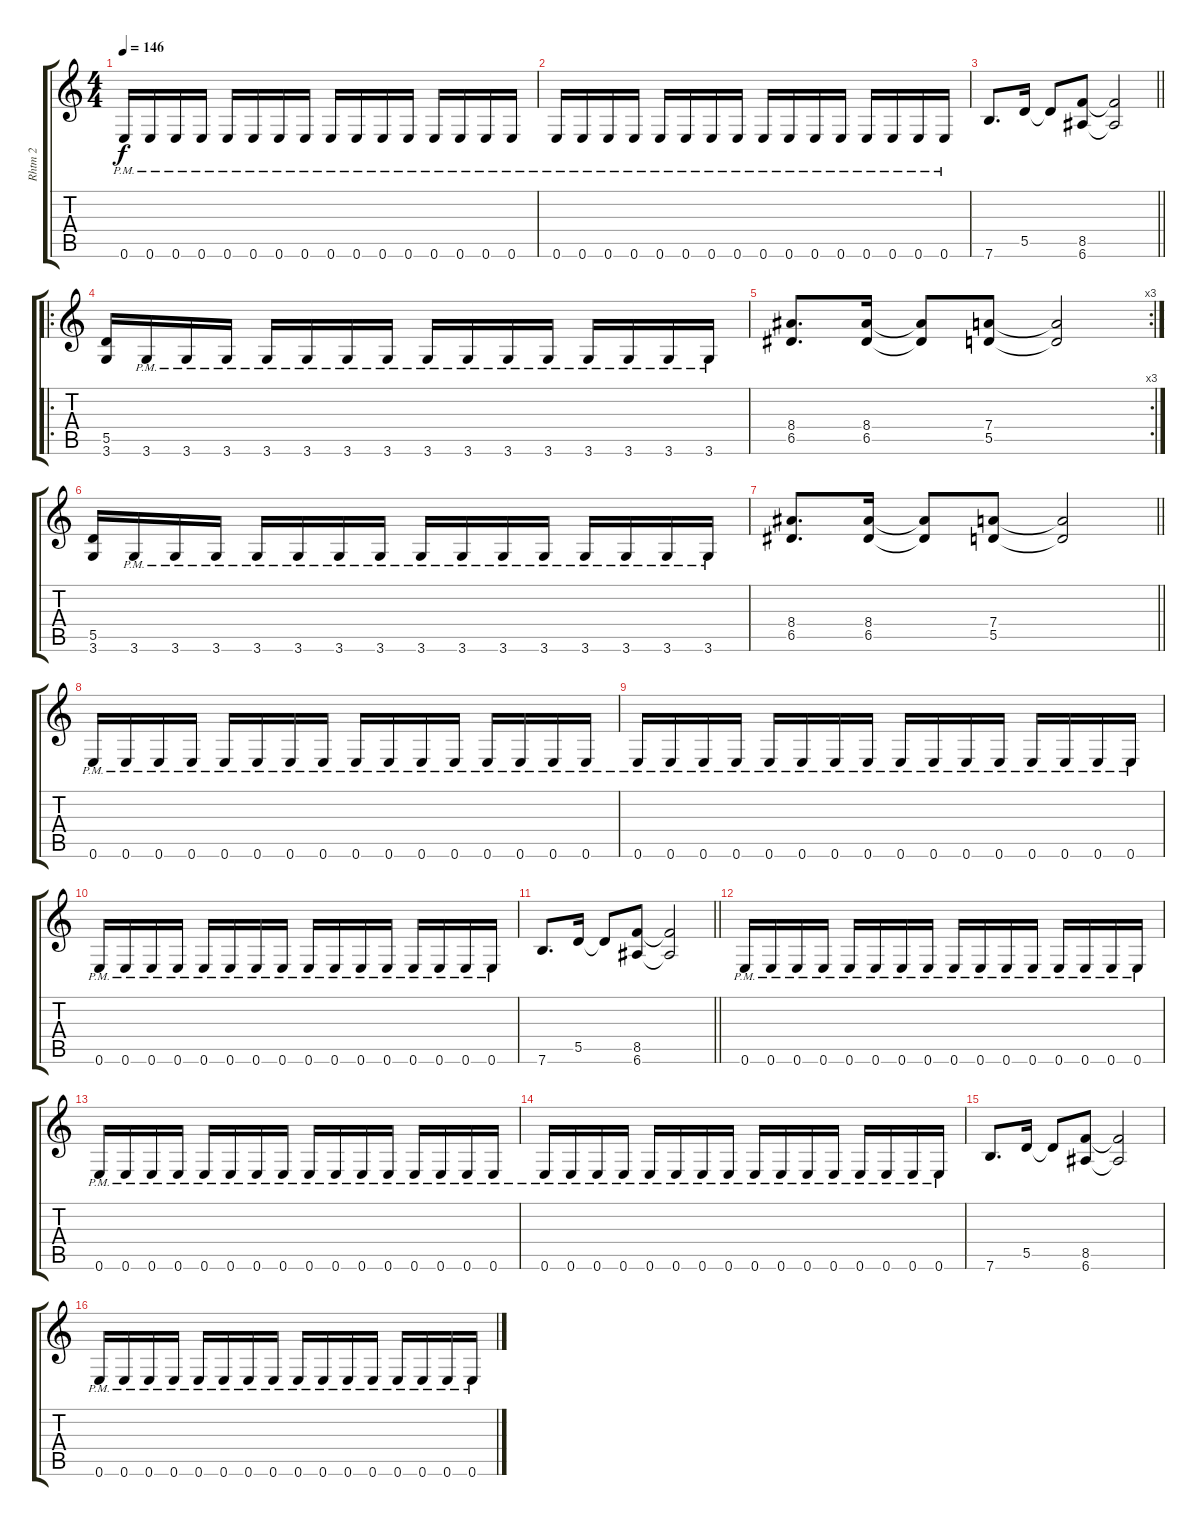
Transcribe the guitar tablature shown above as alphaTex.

\track ("Rhtm 2" "Rhtm 2") {instrument distortionguitar}
\staff {score tabs}
\tuning (E4 B3 G3 D3 A2 E2) {hide}
\ts (4 4)
\tempo 146
\clef g2
\ks c
0.6{pm}.16{dy f} 0.6{pm}.16 0.6{pm}.16 0.6{pm}.16 0.6{pm}.16 0.6{pm}.16 0.6{pm}.16 0.6{pm}.16 0.6{pm}.16 0.6{pm}.16 0.6{pm}.16 0.6{pm}.16 0.6{pm}.16 0.6{pm}.16 0.6{pm}.16 0.6{pm}.16 |
0.6{pm}.16 0.6{pm}.16 0.6{pm}.16 0.6{pm}.16 0.6{pm}.16 0.6{pm}.16 0.6{pm}.16 0.6{pm}.16 0.6{pm}.16 0.6{pm}.16 0.6{pm}.16 0.6{pm}.16 0.6{pm}.16 0.6{pm}.16 0.6{pm}.16 0.6{pm}.16 |
\barLineRight lightlight
7.6.8{d} 5.5.16 5.5{t}.8 (8.5 6.6).8 (8.5{t} 6.6{t}).2 |
\ro
(5.5 3.6).16 3.6{pm}.16 3.6{pm}.16 3.6{pm}.16 3.6{pm}.16 3.6{pm}.16 3.6{pm}.16 3.6{pm}.16 3.6{pm}.16 3.6{pm}.16 3.6{pm}.16 3.6{pm}.16 3.6{pm}.16 3.6{pm}.16 3.6{pm}.16 3.6{pm}.16 |
\rc 3
(8.4 6.5).8{d} (8.4 6.5).16 (8.4{t} 6.5{t}).8 (7.4 5.5).8 (7.4{t} 5.5{t}).2 |
(5.5 3.6).16 3.6{pm}.16 3.6{pm}.16 3.6{pm}.16 3.6{pm}.16 3.6{pm}.16 3.6{pm}.16 3.6{pm}.16 3.6{pm}.16 3.6{pm}.16 3.6{pm}.16 3.6{pm}.16 3.6{pm}.16 3.6{pm}.16 3.6{pm}.16 3.6{pm}.16 |
\barLineRight lightlight
(8.4 6.5).8{d} (8.4 6.5).16 (8.4{t} 6.5{t}).8 (7.4 5.5).8 (7.4{t} 5.5{t}).2 |
0.6{pm}.16 0.6{pm}.16 0.6{pm}.16 0.6{pm}.16 0.6{pm}.16 0.6{pm}.16 0.6{pm}.16 0.6{pm}.16 0.6{pm}.16 0.6{pm}.16 0.6{pm}.16 0.6{pm}.16 0.6{pm}.16 0.6{pm}.16 0.6{pm}.16 0.6{pm}.16 |
0.6{pm}.16 0.6{pm}.16 0.6{pm}.16 0.6{pm}.16 0.6{pm}.16 0.6{pm}.16 0.6{pm}.16 0.6{pm}.16 0.6{pm}.16 0.6{pm}.16 0.6{pm}.16 0.6{pm}.16 0.6{pm}.16 0.6{pm}.16 0.6{pm}.16 0.6{pm}.16 |
0.6{pm}.16 0.6{pm}.16 0.6{pm}.16 0.6{pm}.16 0.6{pm}.16 0.6{pm}.16 0.6{pm}.16 0.6{pm}.16 0.6{pm}.16 0.6{pm}.16 0.6{pm}.16 0.6{pm}.16 0.6{pm}.16 0.6{pm}.16 0.6{pm}.16 0.6{pm}.16 |
\barLineRight lightlight
7.6.8{d} 5.5.16 5.5{t}.8 (8.5 6.6).8 (8.5{t} 6.6{t}).2 |
0.6{pm}.16 0.6{pm}.16 0.6{pm}.16 0.6{pm}.16 0.6{pm}.16 0.6{pm}.16 0.6{pm}.16 0.6{pm}.16 0.6{pm}.16 0.6{pm}.16 0.6{pm}.16 0.6{pm}.16 0.6{pm}.16 0.6{pm}.16 0.6{pm}.16 0.6{pm}.16 |
0.6{pm}.16 0.6{pm}.16 0.6{pm}.16 0.6{pm}.16 0.6{pm}.16 0.6{pm}.16 0.6{pm}.16 0.6{pm}.16 0.6{pm}.16 0.6{pm}.16 0.6{pm}.16 0.6{pm}.16 0.6{pm}.16 0.6{pm}.16 0.6{pm}.16 0.6{pm}.16 |
0.6{pm}.16 0.6{pm}.16 0.6{pm}.16 0.6{pm}.16 0.6{pm}.16 0.6{pm}.16 0.6{pm}.16 0.6{pm}.16 0.6{pm}.16 0.6{pm}.16 0.6{pm}.16 0.6{pm}.16 0.6{pm}.16 0.6{pm}.16 0.6{pm}.16 0.6{pm}.16 |
7.6.8{d} 5.5.16 5.5{t}.8 (8.5 6.6).8 (8.5{t} 6.6{t}).2 |
0.6{pm}.16 0.6{pm}.16 0.6{pm}.16 0.6{pm}.16 0.6{pm}.16 0.6{pm}.16 0.6{pm}.16 0.6{pm}.16 0.6{pm}.16 0.6{pm}.16 0.6{pm}.16 0.6{pm}.16 0.6{pm}.16 0.6{pm}.16 0.6{pm}.16 0.6{pm}.16
